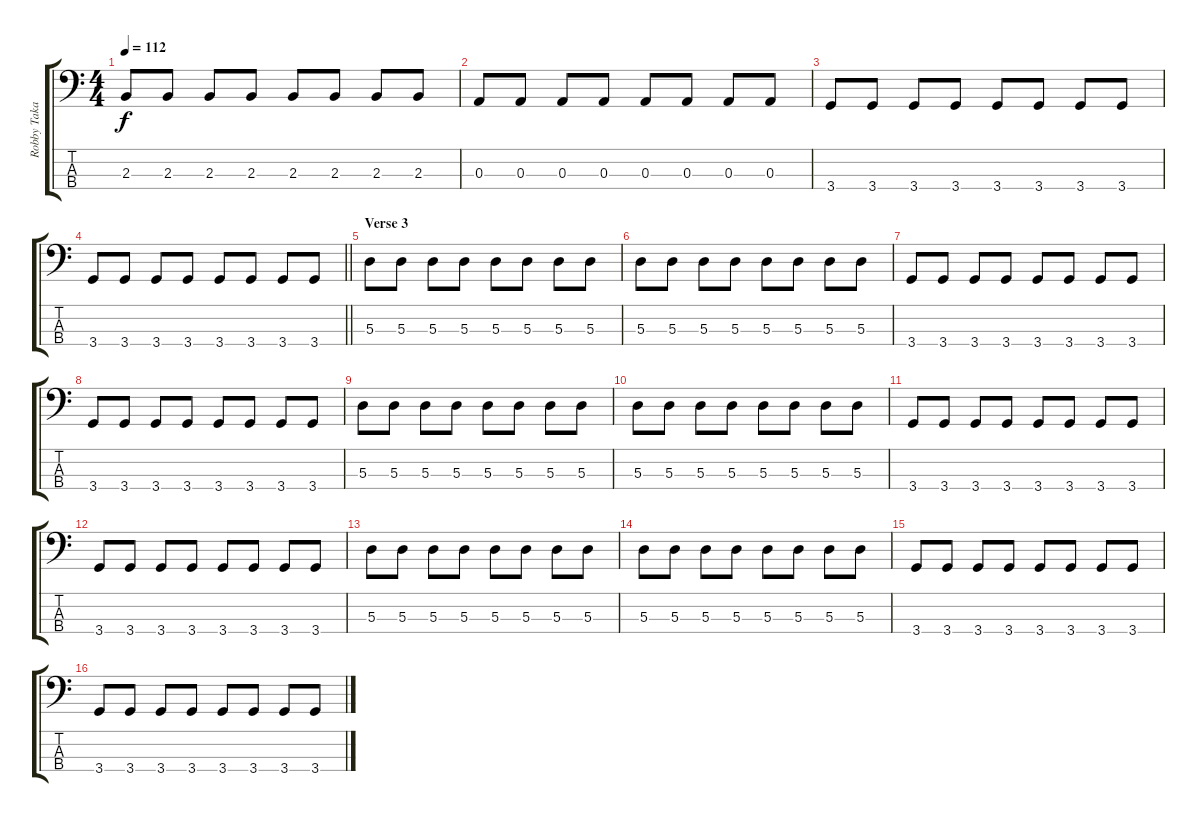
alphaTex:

\track ("Robby Takac - Bass" "Robby Taka") {instrument electricbasspick}
\staff {score tabs}
\tuning (G2 D2 A1 E1) {hide}
\ts (4 4)
\tempo 112
\clef f4
\ks c
2.3.8{dy f} 2.3.8 2.3.8 2.3.8 2.3.8 2.3.8 2.3.8 2.3.8 |
0.3.8 0.3.8 0.3.8 0.3.8 0.3.8 0.3.8 0.3.8 0.3.8 |
3.4.8 3.4.8 3.4.8 3.4.8 3.4.8 3.4.8 3.4.8 3.4.8 |
\barLineRight lightlight
3.4.8 3.4.8 3.4.8 3.4.8 3.4.8 3.4.8 3.4.8 3.4.8 |
\section ("" "Verse 3")
5.3.8 5.3.8 5.3.8 5.3.8 5.3.8 5.3.8 5.3.8 5.3.8 |
5.3.8 5.3.8 5.3.8 5.3.8 5.3.8 5.3.8 5.3.8 5.3.8 |
3.4.8 3.4.8 3.4.8 3.4.8 3.4.8 3.4.8 3.4.8 3.4.8 |
3.4.8 3.4.8 3.4.8 3.4.8 3.4.8 3.4.8 3.4.8 3.4.8 |
5.3.8 5.3.8 5.3.8 5.3.8 5.3.8 5.3.8 5.3.8 5.3.8 |
5.3.8 5.3.8 5.3.8 5.3.8 5.3.8 5.3.8 5.3.8 5.3.8 |
3.4.8 3.4.8 3.4.8 3.4.8 3.4.8 3.4.8 3.4.8 3.4.8 |
3.4.8 3.4.8 3.4.8 3.4.8 3.4.8 3.4.8 3.4.8 3.4.8 |
5.3.8 5.3.8 5.3.8 5.3.8 5.3.8 5.3.8 5.3.8 5.3.8 |
5.3.8 5.3.8 5.3.8 5.3.8 5.3.8 5.3.8 5.3.8 5.3.8 |
3.4.8 3.4.8 3.4.8 3.4.8 3.4.8 3.4.8 3.4.8 3.4.8 |
3.4.8 3.4.8 3.4.8 3.4.8 3.4.8 3.4.8 3.4.8 3.4.8
